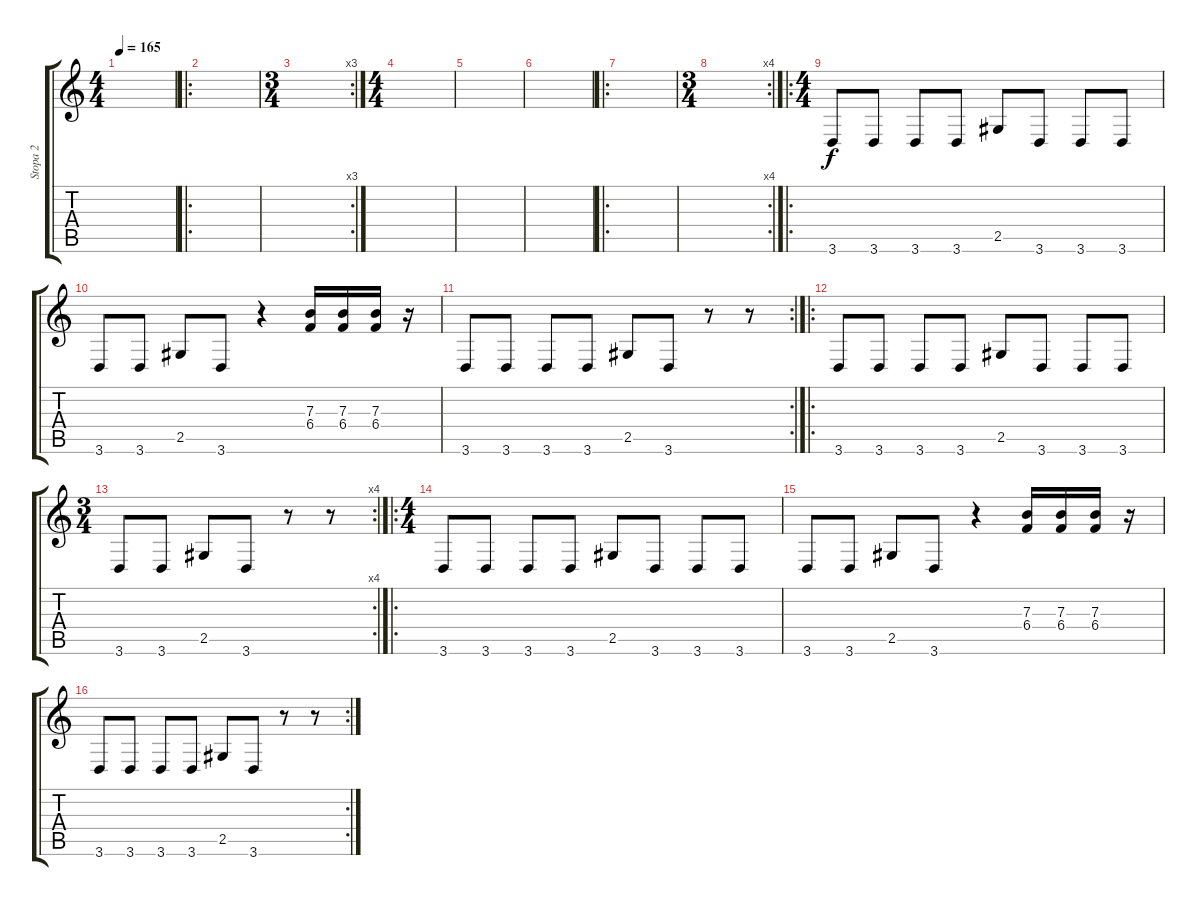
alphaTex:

\track ("Stopa 2" "Stopa 2") {instrument slapbass1}
\staff {score tabs}
\tuning (Db4 Ab3 E3 B2 Gb2 B1) {hide}
\ts (4 4)
\tempo 165
\clef g2
\ks c
|
\ro
|
\rc 3
\ts (3 4)
|
\ts (4 4)
|
|
|
\ro
|
\rc 4
\ts (3 4)
|
\ro
\ts (4 4)
3.6.8 3.6.8 3.6.8 3.6.8 2.5.8 3.6.8 3.6.8 3.6.8 |
3.6.8 3.6.8 2.5.8 3.6.8 r.4 (7.3 6.4).16 (7.3 6.4).16 (7.3 6.4).16 r.16 |
\rc 2
3.6.8 3.6.8 3.6.8 3.6.8 2.5.8 3.6.8 r.8 r.8 |
\ro
3.6.8 3.6.8 3.6.8 3.6.8 2.5.8 3.6.8 3.6.8 3.6.8 |
\rc 4
\ts (3 4)
3.6.8 3.6.8 2.5.8 3.6.8 r.8 r.8 |
\ro
\ts (4 4)
3.6.8 3.6.8 3.6.8 3.6.8 2.5.8 3.6.8 3.6.8 3.6.8 |
3.6.8 3.6.8 2.5.8 3.6.8 r.4 (7.3 6.4).16 (7.3 6.4).16 (7.3 6.4).16 r.16 |
\rc 2
3.6.8 3.6.8 3.6.8 3.6.8 2.5.8 3.6.8 r.8 r.8
